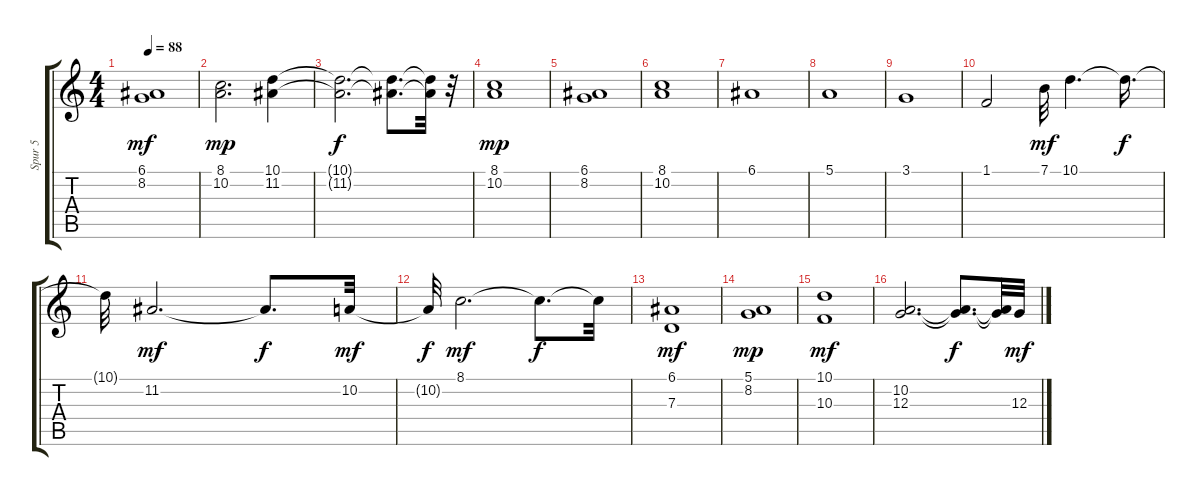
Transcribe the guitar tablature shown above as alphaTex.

\track ("Spur 5" "Spur 5") {instrument synthvoice}
\staff {score tabs}
\tuning (E4 B3 G3 D3 A2 E2) {hide}
\ts (4 4)
\tempo 88
\clef g2
\ks c
(6.1 8.2).1{dy mf} |
(8.1 10.2).2{d dy mp} (10.1 11.2).4 |
(10.1{t} 11.2{t}).2{d dy f} (10.1{t} 11.2{t}).8{d} (10.1{t} 11.2{t}).32 r.32 |
(8.1 10.2).1{dy mp} |
(6.1 8.2).1 |
(8.1 10.2).1 |
6.1.1 |
5.1.1 |
3.1.1 |
1.1.2 7.1.32{dy mf} 10.1.4{d} 10.1{t}.16{d dy f} |
10.1{t}.32 11.2.2{d dy mf} 11.2{t}.8{d dy f} 10.2.32{dy mf} |
10.2{t}.32{dy f} 8.1.2{d dy mf} 8.1{t}.8{d dy f} 8.1{t}.32 |
(6.1 7.3).1{dy mf} |
(5.1 8.2).1{dy mp} |
(10.1 10.3).1{dy mf} |
(10.2 12.3).2{d} (10.2{t} 12.3{t}).8{d dy f} (10.2{t} 12.3{t}).32 12.3.32{dy mf}
